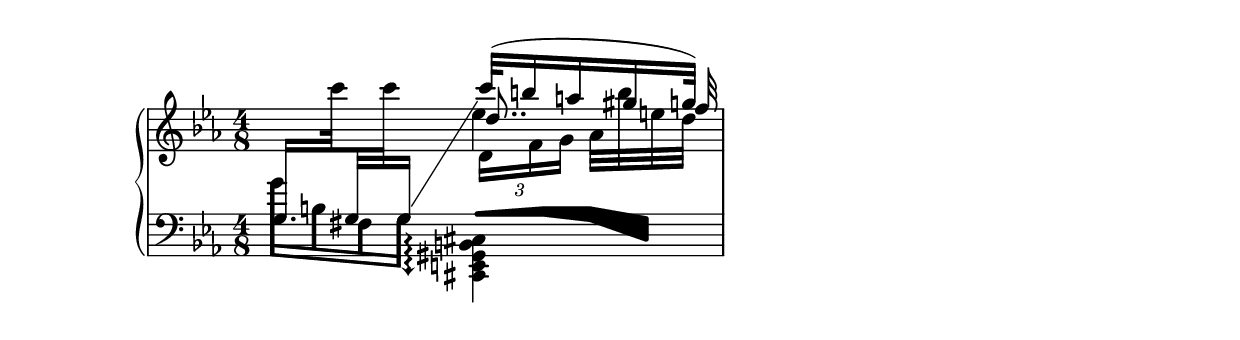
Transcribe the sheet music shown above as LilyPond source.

%% DO NOT EDIT this file manually; it is automatically
%% generated from LSR http://lsr.dsi.unimi.it
%% Make any changes in LSR itself, or in Documentation/snippets/new/ ,
%% and then run scripts/auxiliar/makelsr.py
%%
%% This file is in the public domain.
\version "2.17.27"

\header {
  lsrtags = "headword"

  texidoc = "
Random complex notation

"
  doctitle = "Screech and Boink"
} % begin verbatim

\score {
  \context PianoStaff <<
    \new Staff = "up" {
      \time 4/8
      \key c \minor
      <<
        {
          \revert Stem.direction
          \change Staff = down
          \set subdivideBeams = ##t
          g16.[
          \change Staff = up
          c'''32
          \change Staff = down
          g32
          \change Staff = up
          c'''32
          \change Staff = down
          g16]
          \change Staff = up
          \stemUp
          \set followVoice = ##t
          c'''32([ b''16 a''16 gis''16 g''32)]
        }
        \\
        { s4 \tuplet 3/2 { d'16[ f' g'] } as'32[ b''32 e'' d''] }
        \\
        { s4 \autoBeamOff d''8.. f''32  }
        \\
        { s4 es''4 }
      >>
    }
    \new Staff = "down" {
      \clef bass
      \key c \minor
      \set subdivideBeams = ##f
      \override Stem.french-beaming = ##t
      \override Beam.beam-thickness = #0.3
      \override Stem.thickness = #4.0
      g'16[ b16 fis16 g16]
      <<
        \makeClusters {
          as16 <as b> <g b> <g cis>
        }
        \\
        {
          \override Staff.Arpeggio.arpeggio-direction = #DOWN
          <cis, e, gis, b, cis>4\arpeggio
        }
      >>
    }
  >>
  \midi {
    \tempo 8 = 60
  }
  \layout {
    ragged-right = ##t
    \context {
      \Staff
      \consists "Horizontal_bracket_engraver"
    }
  }
}
